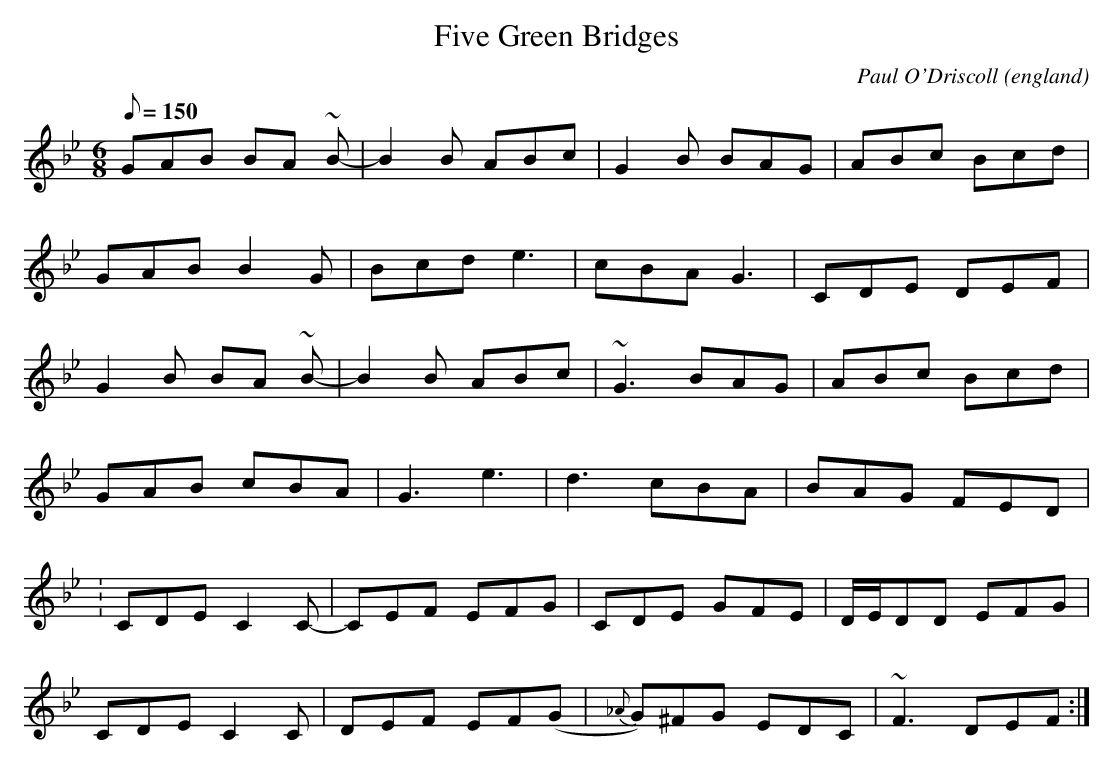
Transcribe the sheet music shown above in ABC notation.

X:1
T:Five Green Bridges
O:england
M:6/8
L:1/8
Q:150
C:Paul O'Driscoll
K:GMin
GAB BA ~B-|B2B ABc|G2B BAG|ABc Bcd|
GAB B2G|Bcd e3|cBA G3|CDE DEF|
G2 B BA ~B-|B2B ABc|~G3 BAG|ABc Bcd|
GAB cBA|G3e3|d3 cBA|BAG FED|
:CDE C2C-|CEF EFG|CDE GFE|D/2E/2DD EFG|
CDE C2C|DEF EF(G|{_A}G)^FG EDC|~F3 DEF:|
